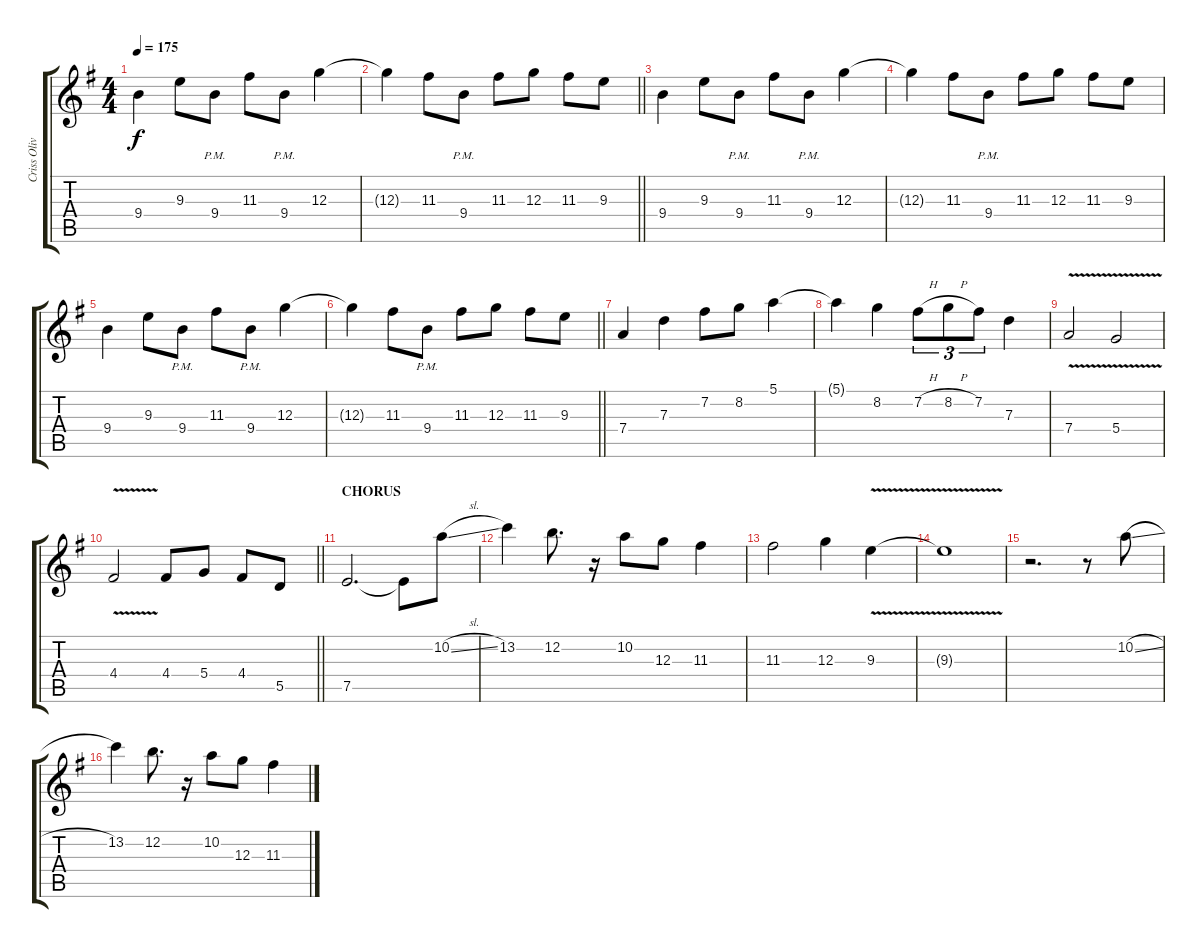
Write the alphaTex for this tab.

\track ("Criss Oliva (lead)" "Criss Oliv") {instrument distortionguitar}
\staff {score tabs}
\tuning (E4 B3 G3 D3 A2 E2) {hide}
\ts (4 4)
\tempo 175
\clef g2
\ks eminor
9.4.4{dy f} 9.3.8 9.4{pm}.8 11.3.8 9.4{pm}.8 12.3.4 |
\barLineRight lightlight
12.3{t}.4 11.3.8 9.4{pm}.8 11.3.8 12.3.8 11.3.8 9.3.8 |
9.4.4 9.3.8 9.4{pm}.8 11.3.8 9.4{pm}.8 12.3.4 |
12.3{t}.4 11.3.8 9.4{pm}.8 11.3.8 12.3.8 11.3.8 9.3.8 |
9.4.4 9.3.8 9.4{pm}.8 11.3.8 9.4{pm}.8 12.3.4 |
\barLineRight lightlight
12.3{t}.4 11.3.8 9.4{pm}.8 11.3.8 12.3.8 11.3.8 9.3.8 |
7.4.4 7.3.4 7.2.8 8.2.8 5.1.4 |
5.1{t}.4 8.2.4 7.2{h}.8{tu (3 2)} 8.2{h}.8{tu (3 2)} 7.2.8{tu (3 2)} 7.3.4 |
7.4{v}.2 5.4{v}.2 |
\barLineRight lightlight
4.4{v}.2 4.4.8 5.4.8 4.4.8 5.5.8 |
\section ("" "CHORUS")
7.5.2{d} 7.5{t}.8 10.2{sl}.8 |
13.2.4 12.2.8{d} r.16 10.2.8 12.3.8 11.3.4 |
11.3.2 12.3.4 9.3{v}.4 |
9.3{t}.1 |
r.2{d} r.8 10.2{sl}.8 |
13.2.4 12.2.8{d} r.16 10.2.8 12.3.8 11.3.4
